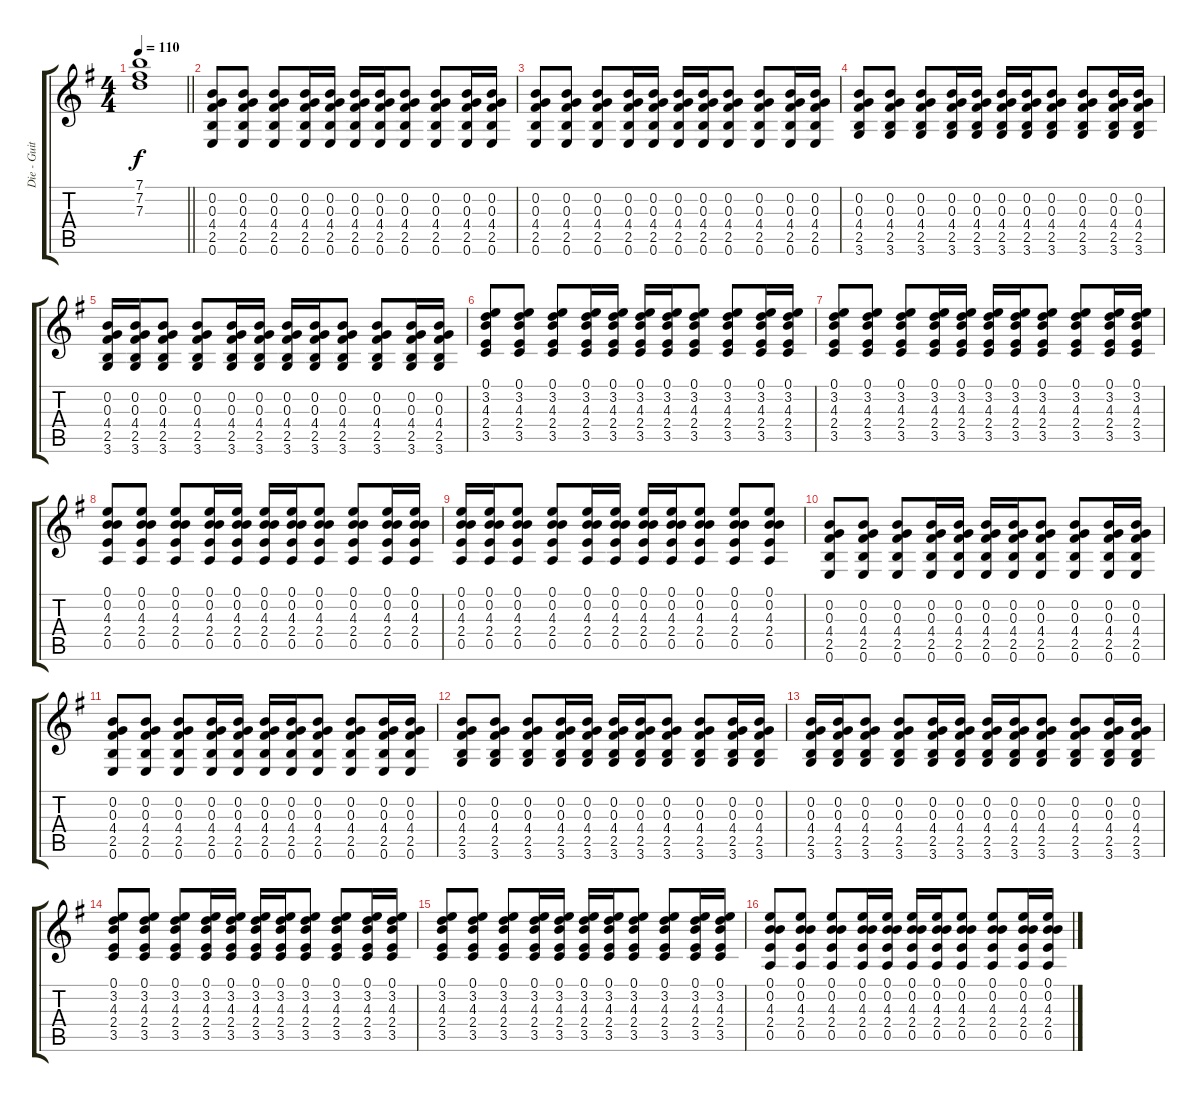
\track ("Die - Guitar 1" "Die - Guit") {instrument acousticguitarsteel}
\staff {score tabs}
\tuning (E4 B3 G3 D3 A2 E2) {hide}
\ts (4 4)
\tempo 110
\clef g2
\barLineRight lightlight
\ks g
(7.1{t} 7.2{t} 7.3{t}).1{dy f} |
(0.2 0.3 4.4 2.5 0.6).8 (0.2 0.3 4.4 2.5 0.6).8 (0.2 0.3 4.4 2.5 0.6).8 (0.2 0.3 4.4 2.5 0.6).16 (0.2 0.3 4.4 2.5 0.6).16 (0.2 0.3 4.4 2.5 0.6).16 (0.2 0.3 4.4 2.5 0.6).16 (0.2 0.3 4.4 2.5 0.6).8 (0.2 0.3 4.4 2.5 0.6).8 (0.2 0.3 4.4 2.5 0.6).16 (0.2 0.3 4.4 2.5 0.6).16 |
(0.2 0.3 4.4 2.5 0.6).8 (0.2 0.3 4.4 2.5 0.6).8 (0.2 0.3 4.4 2.5 0.6).8 (0.2 0.3 4.4 2.5 0.6).16 (0.2 0.3 4.4 2.5 0.6).16 (0.2 0.3 4.4 2.5 0.6).16 (0.2 0.3 4.4 2.5 0.6).16 (0.2 0.3 4.4 2.5 0.6).8 (0.2 0.3 4.4 2.5 0.6).8 (0.2 0.3 4.4 2.5 0.6).16 (0.2 0.3 4.4 2.5 0.6).16 |
(0.2 0.3 4.4 2.5 3.6).8 (0.2 0.3 4.4 2.5 3.6).8 (0.2 0.3 4.4 2.5 3.6).8 (0.2 0.3 4.4 2.5 3.6).16 (0.2 0.3 4.4 2.5 3.6).16 (0.2 0.3 4.4 2.5 3.6).16 (0.2 0.3 4.4 2.5 3.6).16 (0.2 0.3 4.4 2.5 3.6).8 (0.2 0.3 4.4 2.5 3.6).8 (0.2 0.3 4.4 2.5 3.6).16 (0.2 0.3 4.4 2.5 3.6).16 |
(0.2 0.3 4.4 2.5 3.6).16 (0.2 0.3 4.4 2.5 3.6).16 (0.2 0.3 4.4 2.5 3.6).8 (0.2 0.3 4.4 2.5 3.6).8 (0.2 0.3 4.4 2.5 3.6).16 (0.2 0.3 4.4 2.5 3.6).16 (0.2 0.3 4.4 2.5 3.6).16 (0.2 0.3 4.4 2.5 3.6).16 (0.2 0.3 4.4 2.5 3.6).8 (0.2 0.3 4.4 2.5 3.6).8 (0.2 0.3 4.4 2.5 3.6).16 (0.2 0.3 4.4 2.5 3.6).16 |
(0.1 3.2 4.3 2.4 3.5).8 (0.1 3.2 4.3 2.4 3.5).8 (0.1 3.2 4.3 2.4 3.5).8 (0.1 3.2 4.3 2.4 3.5).16 (0.1 3.2 4.3 2.4 3.5).16 (0.1 3.2 4.3 2.4 3.5).16 (0.1 3.2 4.3 2.4 3.5).16 (0.1 3.2 4.3 2.4 3.5).8 (0.1 3.2 4.3 2.4 3.5).8 (0.1 3.2 4.3 2.4 3.5).16 (0.1 3.2 4.3 2.4 3.5).16 |
(0.1 3.2 4.3 2.4 3.5).8 (0.1 3.2 4.3 2.4 3.5).8 (0.1 3.2 4.3 2.4 3.5).8 (0.1 3.2 4.3 2.4 3.5).16 (0.1 3.2 4.3 2.4 3.5).16 (0.1 3.2 4.3 2.4 3.5).16 (0.1 3.2 4.3 2.4 3.5).16 (0.1 3.2 4.3 2.4 3.5).8 (0.1 3.2 4.3 2.4 3.5).8 (0.1 3.2 4.3 2.4 3.5).16 (0.1 3.2 4.3 2.4 3.5).16 |
(0.1 0.2 4.3 2.4 0.5).8 (0.1 0.2 4.3 2.4 0.5).8 (0.1 0.2 4.3 2.4 0.5).8 (0.1 0.2 4.3 2.4 0.5).16 (0.1 0.2 4.3 2.4 0.5).16 (0.1 0.2 4.3 2.4 0.5).16 (0.1 0.2 4.3 2.4 0.5).16 (0.1 0.2 4.3 2.4 0.5).8 (0.1 0.2 4.3 2.4 0.5).8 (0.1 0.2 4.3 2.4 0.5).16 (0.1 0.2 4.3 2.4 0.5).16 |
(0.1 0.2 4.3 2.4 0.5).16 (0.1 0.2 4.3 2.4 0.5).16 (0.1 0.2 4.3 2.4 0.5).8 (0.1 0.2 4.3 2.4 0.5).8 (0.1 0.2 4.3 2.4 0.5).16 (0.1 0.2 4.3 2.4 0.5).16 (0.1 0.2 4.3 2.4 0.5).16 (0.1 0.2 4.3 2.4 0.5).16 (0.1 0.2 4.3 2.4 0.5).8 (0.1 0.2 4.3 2.4 0.5).8 (0.1 0.2 4.3 2.4 0.5).8 |
(0.2 0.3 4.4 2.5 0.6).8 (0.2 0.3 4.4 2.5 0.6).8 (0.2 0.3 4.4 2.5 0.6).8 (0.2 0.3 4.4 2.5 0.6).16 (0.2 0.3 4.4 2.5 0.6).16 (0.2 0.3 4.4 2.5 0.6).16 (0.2 0.3 4.4 2.5 0.6).16 (0.2 0.3 4.4 2.5 0.6).8 (0.2 0.3 4.4 2.5 0.6).8 (0.2 0.3 4.4 2.5 0.6).16 (0.2 0.3 4.4 2.5 0.6).16 |
(0.2 0.3 4.4 2.5 0.6).8 (0.2 0.3 4.4 2.5 0.6).8 (0.2 0.3 4.4 2.5 0.6).8 (0.2 0.3 4.4 2.5 0.6).16 (0.2 0.3 4.4 2.5 0.6).16 (0.2 0.3 4.4 2.5 0.6).16 (0.2 0.3 4.4 2.5 0.6).16 (0.2 0.3 4.4 2.5 0.6).8 (0.2 0.3 4.4 2.5 0.6).8 (0.2 0.3 4.4 2.5 0.6).16 (0.2 0.3 4.4 2.5 0.6).16 |
(0.2 0.3 4.4 2.5 3.6).8 (0.2 0.3 4.4 2.5 3.6).8 (0.2 0.3 4.4 2.5 3.6).8 (0.2 0.3 4.4 2.5 3.6).16 (0.2 0.3 4.4 2.5 3.6).16 (0.2 0.3 4.4 2.5 3.6).16 (0.2 0.3 4.4 2.5 3.6).16 (0.2 0.3 4.4 2.5 3.6).8 (0.2 0.3 4.4 2.5 3.6).8 (0.2 0.3 4.4 2.5 3.6).16 (0.2 0.3 4.4 2.5 3.6).16 |
(0.2 0.3 4.4 2.5 3.6).16 (0.2 0.3 4.4 2.5 3.6).16 (0.2 0.3 4.4 2.5 3.6).8 (0.2 0.3 4.4 2.5 3.6).8 (0.2 0.3 4.4 2.5 3.6).16 (0.2 0.3 4.4 2.5 3.6).16 (0.2 0.3 4.4 2.5 3.6).16 (0.2 0.3 4.4 2.5 3.6).16 (0.2 0.3 4.4 2.5 3.6).8 (0.2 0.3 4.4 2.5 3.6).8 (0.2 0.3 4.4 2.5 3.6).16 (0.2 0.3 4.4 2.5 3.6).16 |
(0.1 3.2 4.3 2.4 3.5).8 (0.1 3.2 4.3 2.4 3.5).8 (0.1 3.2 4.3 2.4 3.5).8 (0.1 3.2 4.3 2.4 3.5).16 (0.1 3.2 4.3 2.4 3.5).16 (0.1 3.2 4.3 2.4 3.5).16 (0.1 3.2 4.3 2.4 3.5).16 (0.1 3.2 4.3 2.4 3.5).8 (0.1 3.2 4.3 2.4 3.5).8 (0.1 3.2 4.3 2.4 3.5).16 (0.1 3.2 4.3 2.4 3.5).16 |
(0.1 3.2 4.3 2.4 3.5).8 (0.1 3.2 4.3 2.4 3.5).8 (0.1 3.2 4.3 2.4 3.5).8 (0.1 3.2 4.3 2.4 3.5).16 (0.1 3.2 4.3 2.4 3.5).16 (0.1 3.2 4.3 2.4 3.5).16 (0.1 3.2 4.3 2.4 3.5).16 (0.1 3.2 4.3 2.4 3.5).8 (0.1 3.2 4.3 2.4 3.5).8 (0.1 3.2 4.3 2.4 3.5).16 (0.1 3.2 4.3 2.4 3.5).16 |
(0.1 0.2 4.3 2.4 0.5).8 (0.1 0.2 4.3 2.4 0.5).8 (0.1 0.2 4.3 2.4 0.5).8 (0.1 0.2 4.3 2.4 0.5).16 (0.1 0.2 4.3 2.4 0.5).16 (0.1 0.2 4.3 2.4 0.5).16 (0.1 0.2 4.3 2.4 0.5).16 (0.1 0.2 4.3 2.4 0.5).8 (0.1 0.2 4.3 2.4 0.5).8 (0.1 0.2 4.3 2.4 0.5).16 (0.1 0.2 4.3 2.4 0.5).16
